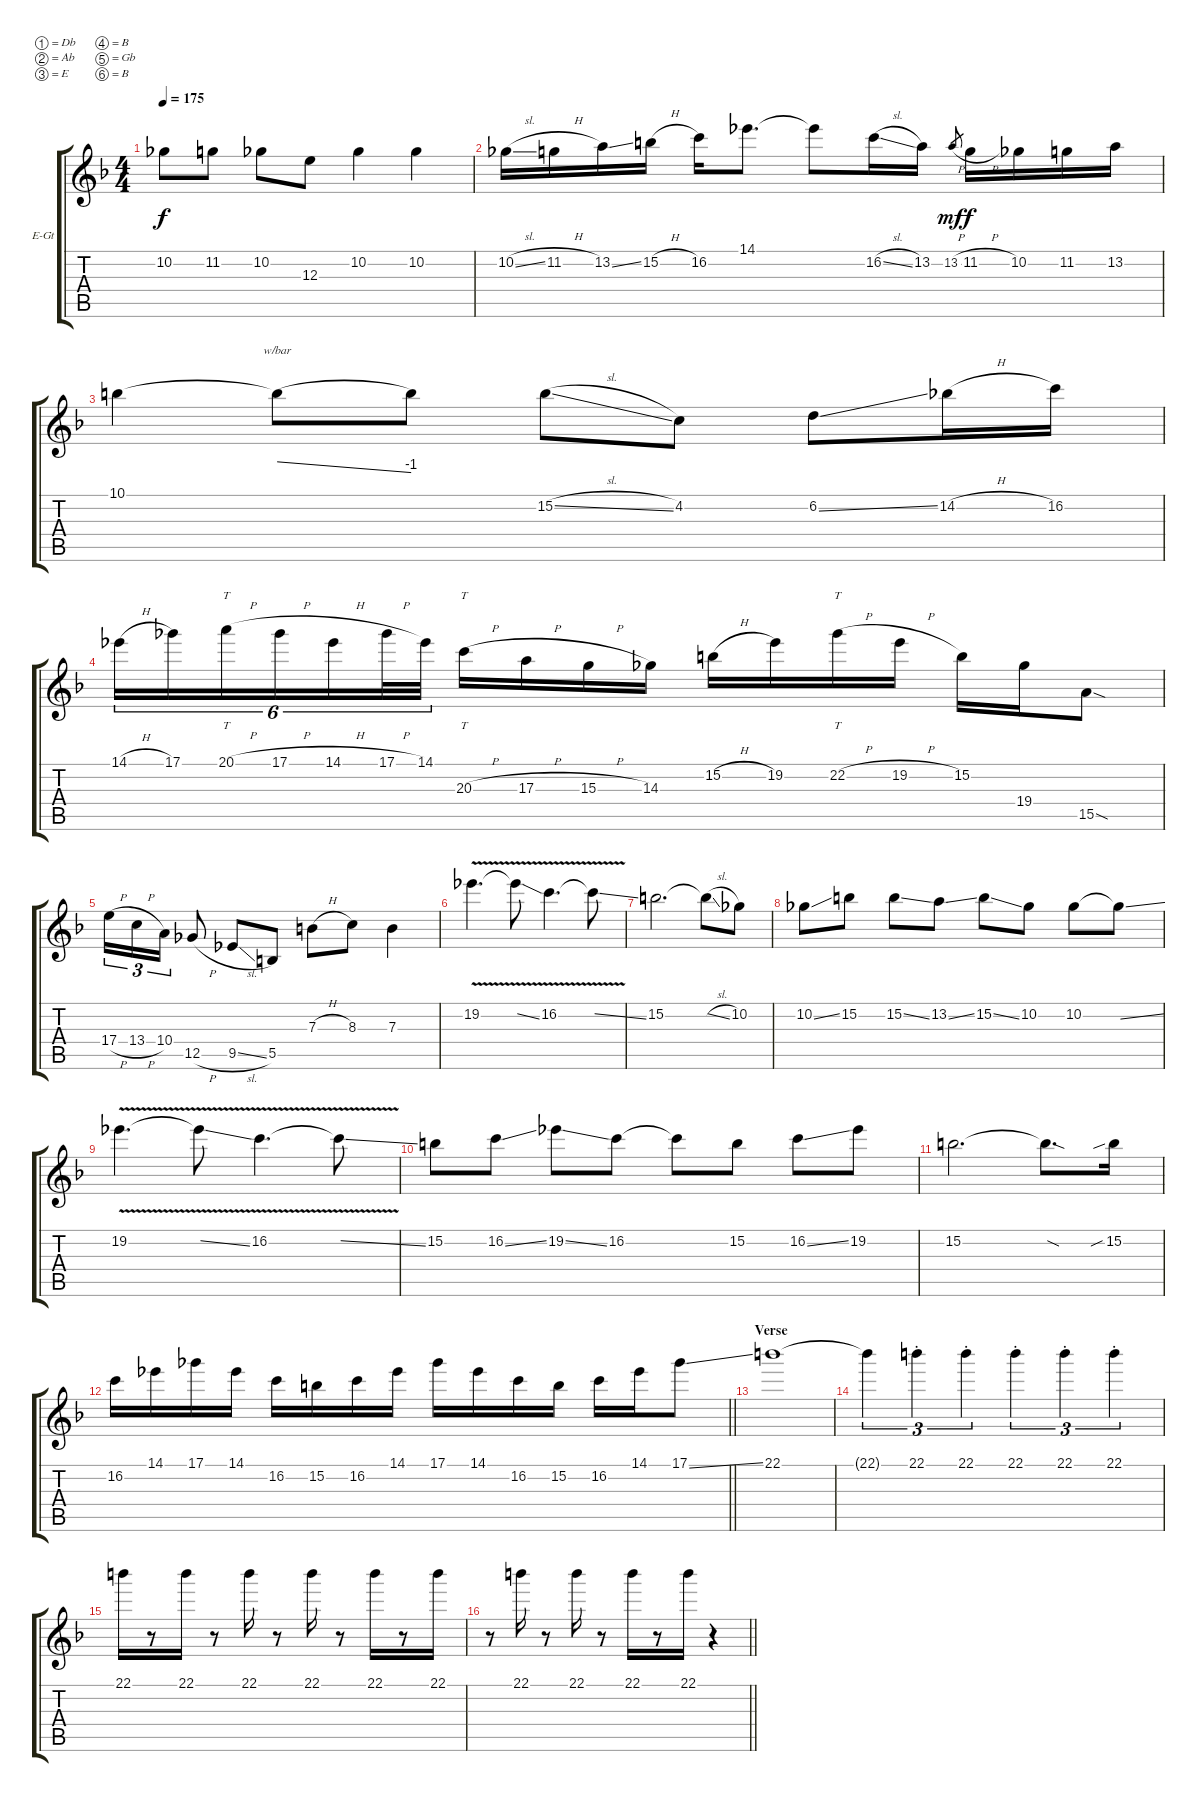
\bracketExtendMode groupsimilarinstruments
\firstSystemTrackNameOrientation horizontal
\otherSystemsTrackNameOrientation horizontal
\track ("Josh Rand" "E-Gt") {instrument distortionguitar}
\staff {score tabs}
\tuning (Db4 Ab3 E3 B2 Gb2 B1)
\ts (4 4)
\tempo 175
\clef g2
\ks f
10.2.8{dy f} 11.2.8 10.2.8 12.3.8 10.2.4 10.2.4 |
10.2{sl}.16 11.2{h}.16 13.2{ss}.16 15.2{h}.16 16.2.16 14.1.8{d} 14.1{t}.8 16.2{sl}.16 13.2.16 13.2{h}.8{gr dy mf} 11.2{h}.16{dy f} 10.2.16 11.2.16 13.2.16 |
10.1.4 10.1{t}.8{tbe (dive default 0 0 60 -4)} 10.1{t}.8 15.2{sl}.8 4.2.8 6.2{ss}.8 14.2{h}.16 16.2.16 |
14.1{h}.16{tu (6 4)} 17.1.16{tu (6 4)} 20.1{h}.16{tt tu (6 4)} 17.1{h}.16{tu (6 4)} 14.1{h}.16{tu (6 4)} 17.1{h}.32{tu (6 4)} 14.1.32{tu (6 4)} 20.3{h}.16{tt} 17.3{h}.16 15.3{h}.16 14.3.16 15.2{h}.16 19.2.16 22.2{h}.16{tt} 19.2{h}.16 15.2.16 19.4.16 15.5{sod}.8 |
17.4{h}.16{tu (3 2)} 13.4{h}.16{tu (3 2)} 10.4.16{tu (3 2)} 12.5{h}.8 9.5{sl}.8 5.5.8 7.3{h}.8 8.3.8 7.3.4 |
19.2{v}.4{d} 19.2{v ss t}.8 16.2{v}.4{d} 16.2{v ss t}.8 |
15.2.2{d} 15.2{sl t}.8 10.2.8 |
10.2{ss}.8 15.2.8 15.2{ss}.8 13.2{ss}.8 15.2{ss}.8 10.2.8 10.2.8 10.2{ss t}.8 |
19.2{v}.4{d} 19.2{v ss t}.8 16.2{v}.4{d} 16.2{v ss t}.8 |
15.2.8 16.2{ss}.8 19.2{ss}.8 16.2.8 16.2{t}.8 15.2.8 16.2{ss}.8 19.2.8 |
15.2.2{d} 15.2{sod t}.8{d} 15.2{sib}.16 |
\barLineRight lightlight
16.2.16 14.1.16 17.1.16 14.1.16 16.2.16 15.2.16 16.2.16 14.1.16 17.1.16 14.1.16 16.2.16 15.2.16 16.2.16 14.1.16 17.1{ss}.8 |
\section ("" "Verse")
22.1.1 |
22.1{t}.4{tu (3 2)} 22.1{st}.4{tu (3 2)} 22.1{st}.4{tu (3 2)} 22.1{st}.4{tu (3 2)} 22.1{st}.4{tu (3 2)} 22.1{st}.4{tu (3 2)} |
22.1.16 r.8 22.1.16 r.8 22.1.16 r.8 22.1.16 r.8 22.1.16 r.8 22.1.16 |
\barLineRight lightlight
r.8 22.1.16 r.8 22.1.16 r.8 22.1.16 r.8 22.1.16 r.4
